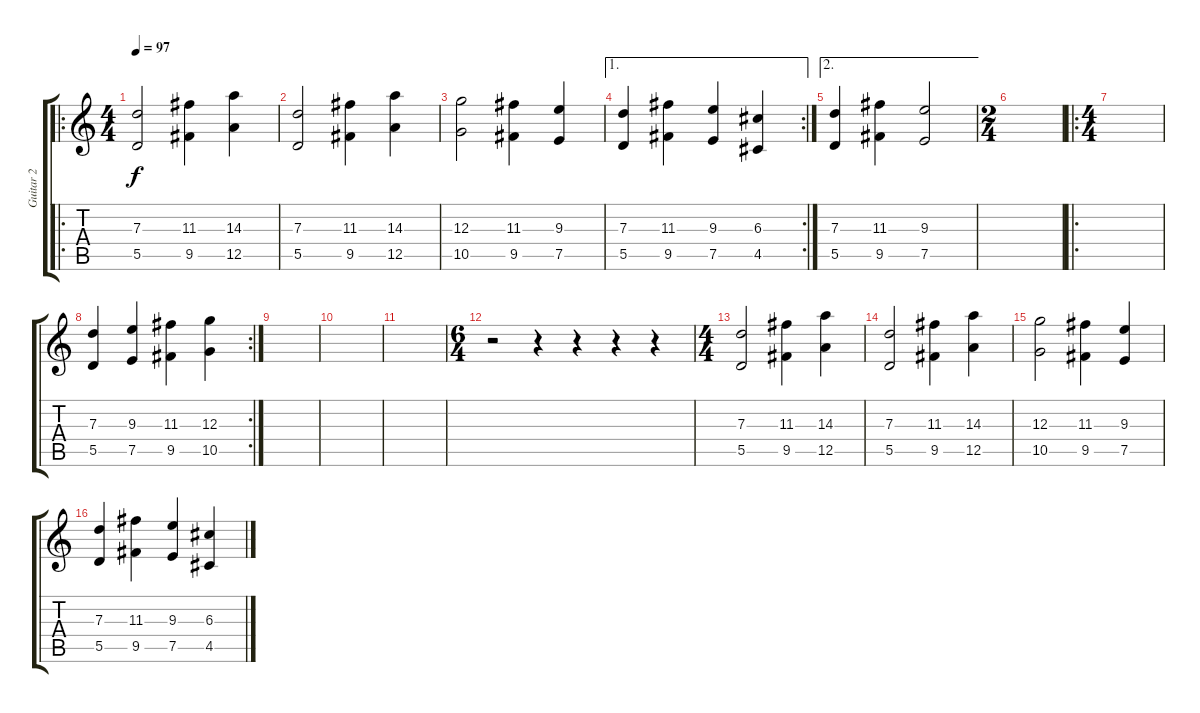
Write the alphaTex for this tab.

\track ("Guitar 2" "Guitar 2") {instrument distortionguitar}
\staff {score tabs}
\tuning (E4 B3 G3 D3 A2 E2) {hide}
\ro
\ts (4 4)
\tempo 97
\clef g2
\ks c
(7.3 5.5).2{dy f instrument distortionguitar} (11.3 9.5).4 (14.3 12.5).4 |
(7.3 5.5).2 (11.3 9.5).4 (14.3 12.5).4 |
(12.3 10.5).2 (11.3 9.5).4 (9.3 7.5).4 |
\ae 1
\rc 2
(7.3 5.5).4 (11.3 9.5).4 (9.3 7.5).4 (6.3 4.5).4 |
\ae 2
(7.3 5.5).4 (11.3 9.5).4 (9.3 7.5).2 |
\ts (2 4)
|
\ro
\ts (4 4)
|
\rc 2
(7.3 5.5).4 (9.3 7.5).4 (11.3 9.5).4 (12.3 10.5).4 |
|
|
|
\ts (6 4)
r.2 r.4 r.4 r.4 r.4 |
\ts (4 4)
(7.3 5.5).2 (11.3 9.5).4 (14.3 12.5).4 |
(7.3 5.5).2 (11.3 9.5).4 (14.3 12.5).4 |
(12.3 10.5).2 (11.3 9.5).4 (9.3 7.5).4 |
(7.3 5.5).4 (11.3 9.5).4 (9.3 7.5).4 (6.3 4.5).4
